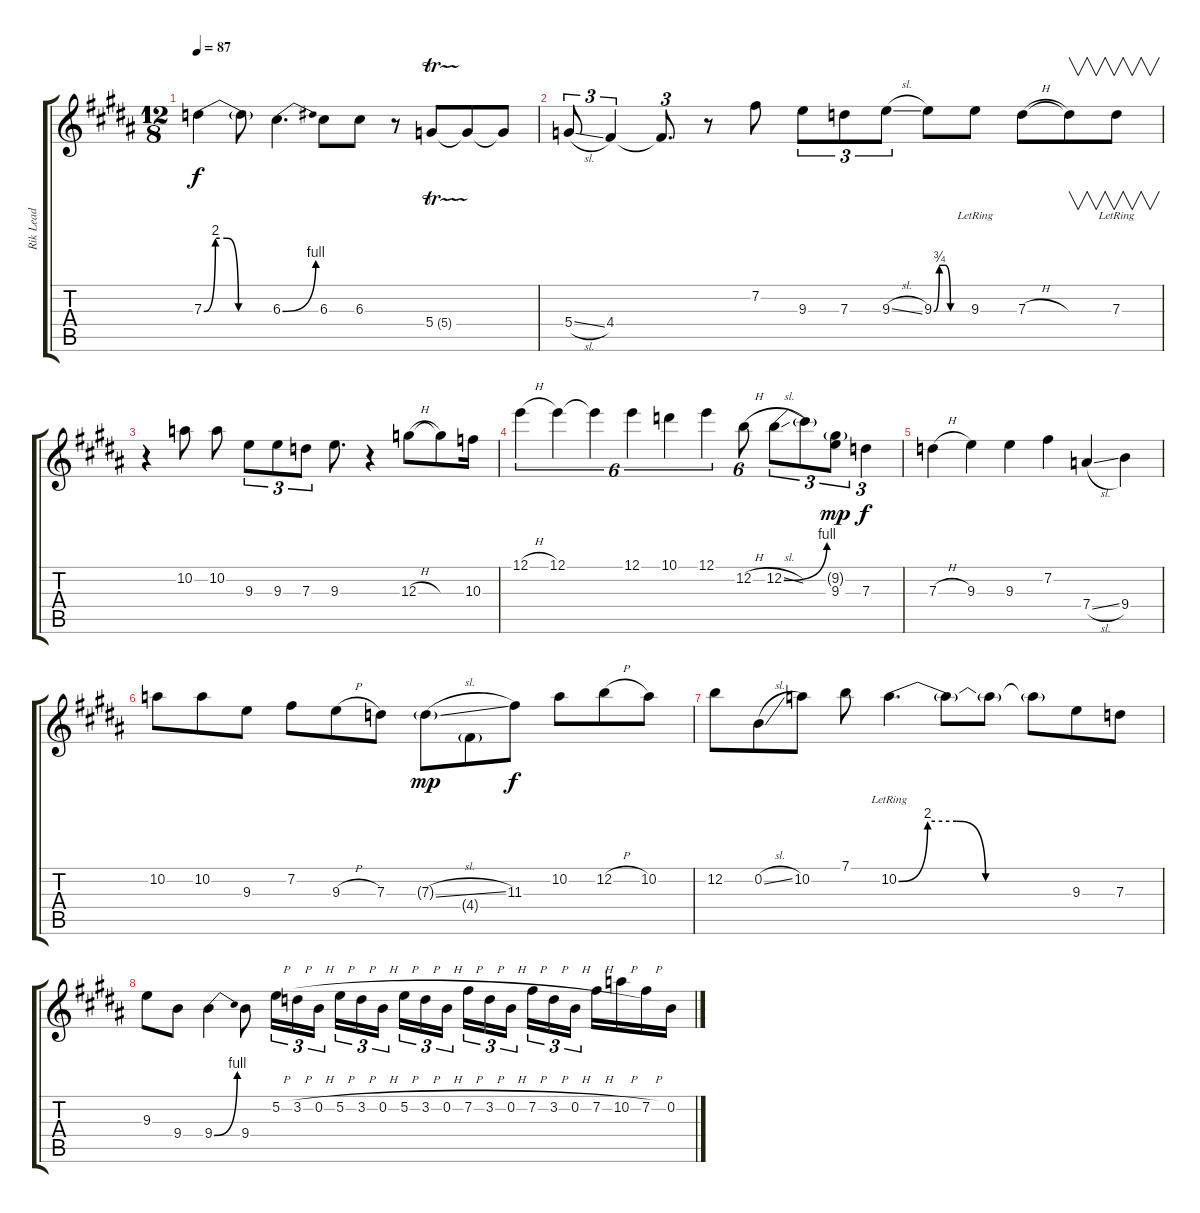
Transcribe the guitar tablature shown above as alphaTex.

\track ("Rik Lead" "Rik Lead") {instrument electricguitarjazz}
\staff {score tabs}
\tuning (E4 B3 G3 D3 A2 E2) {hide}
\ts (12 8)
\tempo 87
\clef g2
\ks b
7.3{be (custom 0 0 10 8 20 8 30 0 60 0)}.4{dy f} 7.3{t}.8 6.3{be (bend 0 0 60 4)}.4{d} 6.3.8 6.3.8 r.8 5.4{tr (5 16)}.8 5.4{t}.8 5.4{t}.8 |
5.4{sl}.8{tu (3 2)} 4.4.4{tu (3 2)} 4.4{t}.8{d tu (3 2)} r.8 7.2.8 9.3.8{tu (3 2)} 7.3.8{tu (3 2)} 9.3{sl}.8{tu (3 2)} 9.3{be (custom 0 0 10 3 20 3 30 0 60 0)}.8 9.3{lr}.8 7.3{h}.8 7.3{t}.8{v} 7.3{lr}.8{v} |
r.4 10.2.8 10.2.8 9.3.8{tu (3 2)} 9.3.8{tu (3 2)} 7.3.8{tu (3 2)} 9.3.8{d} r.4 12.3{h}.8 12.3{t}.8 10.3.16 |
12.1{h}.4{tu (6 4)} 12.1.4{tu (6 4)} 12.1{t}.4{tu (6 4)} 12.1.4{tu (6 4)} 10.1.4{tu (6 4)} 12.1.4{tu (6 4)} 12.2{h}.8{tu (6 4)} 12.2{be (bend 0 0 60 4) sl}.8{tu (3 2)} 12.2{t}.8{tu (3 2)} (9.2{g} 9.3).8{tu (3 2) dy mp} 7.3.4{tu (3 2) dy f} |
7.3{h}.4 9.3.4 9.3.4 7.2.4 7.4{sl}.4 9.4.4 |
10.2.8 10.2.8 9.3.8 7.2.8 9.3{h}.8 7.3.8 7.3{sl g}.8{dy mp} 4.4{g}.8 11.3.8{dy f} 10.2.8 12.2{h}.8 10.2.8 |
12.2.8 0.2{sl}.8 10.2.8 7.1.8 10.2{be (custom 0 0 10 8 20 8 30 0 60 0) lr}.4{d} 10.2{t}.8 10.2{t}.8 10.2{t}.8 9.3.8 7.3.8 |
9.3.8 9.4.8 9.4{be (bend 0 0 60 4)}.4 9.4.8 5.2{h}.16{tu (3 2)} 3.2{h}.16{tu (3 2)} 0.2{h}.16{tu (3 2)} 5.2{h}.16{tu (3 2)} 3.2{h}.16{tu (3 2)} 0.2{h}.16{tu (3 2) beam splitsecondary} 5.2{h}.16{tu (3 2)} 3.2{h}.16{tu (3 2)} 0.2{h}.16{tu (3 2) beam splitsecondary} 7.2{h}.16{tu (3 2)} 3.2{h}.16{tu (3 2)} 0.2{h}.16{tu (3 2)} 7.2{h}.16{tu (3 2)} 3.2{h}.16{tu (3 2)} 0.2{h}.16{tu (3 2) beam splitsecondary} 7.2{h}.16 10.2{h}.16 7.2{h}.16 0.2.16
